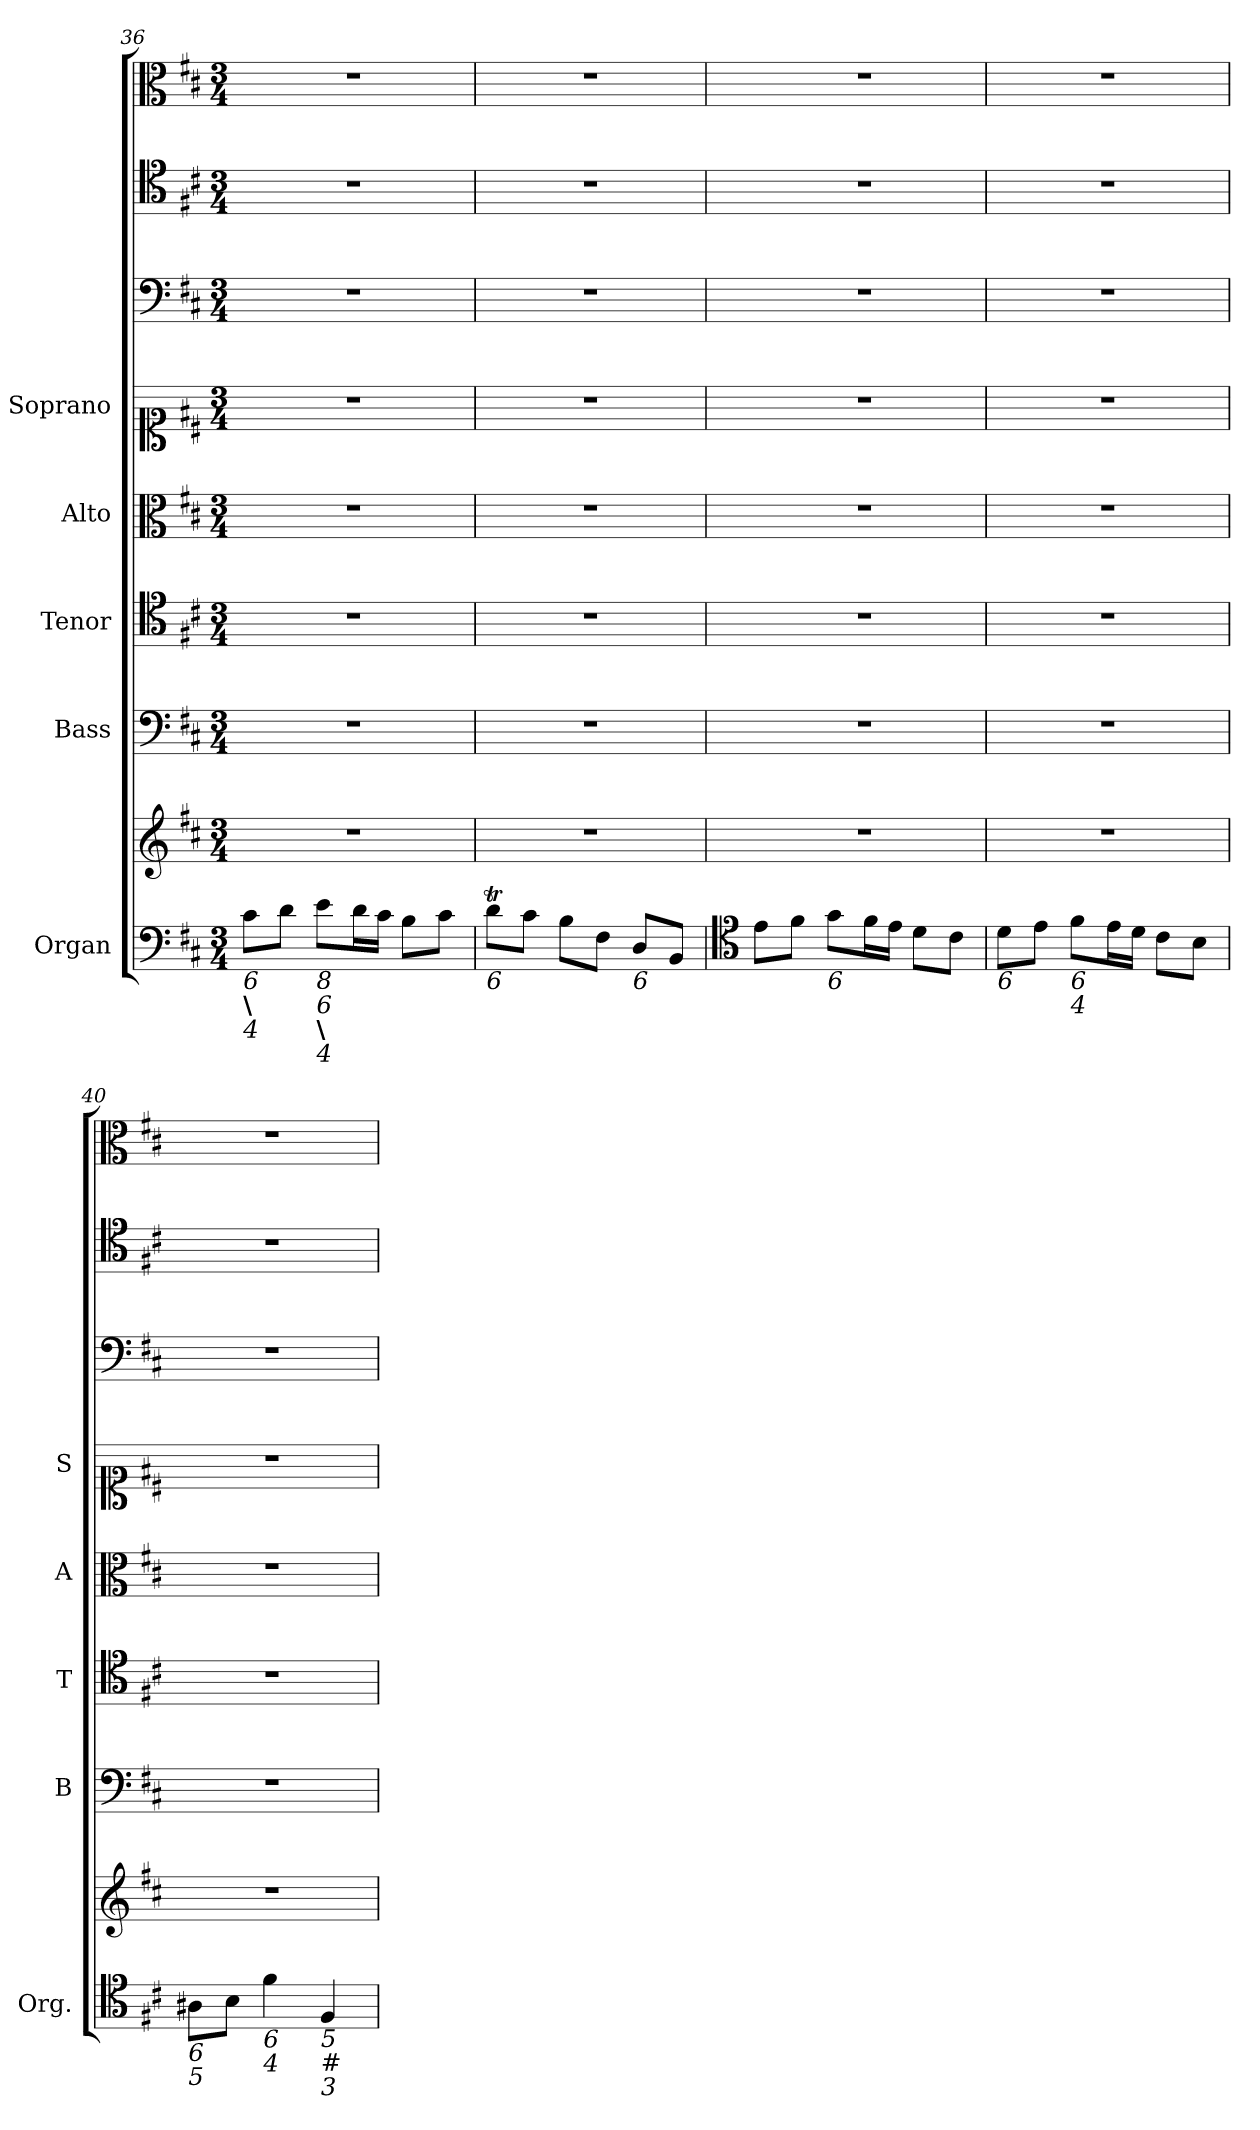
**kern	**kern	**kern	**kern	**kern	**kern	**kern	**kern	**kern
*part8	*part8	*part7	*part6	*part5	*part4	*part3	*part2	*part1
*staff9	*staff8	*staff7	*staff6	*staff5	*staff4	*staff3	*staff2	*staff1
*I"Organ	*	*I"Bass	*I"Tenor	*I"Alto	*I"Soprano	*	*	*
*I'Org.	*	*I'B	*I'T	*I'A	*I'S	*	*	*
*clefF4	*clefG2	*clefF4	*clefC4	*clefC3	*clefC1	*clefF4	*clefC4	*clefC3
*k[f#c#]	*k[f#c#]	*k[f#c#]	*k[f#c#]	*k[f#c#]	*k[f#c#]	*k[f#c#]	*k[f#c#]	*k[f#c#]
*D:	*D:	*D:	*D:	*D:	*D:	*D:	*D:	*D:
*M3/4	*M3/4	*M3/4	*M3/4	*M3/4	*M3/4	*M3/4	*M3/4	*M3/4
=36	=36	=36	=36	=36	=36	=36	=36	=36
!LO:TX:b:i:t=6	!	!	!	!	!	!	!	!
!LO:TX:b:B:t=\	!	!	!	!	!	!	!	!
!LO:TX:b:i:t=4	!	!	!	!	!	!	!	!
8c#\L	2.r	2.r	2.r	2.r	2.r	2.r	2.r	2.r
8d\J	.	.	.	.	.	.	.	.
!LO:TX:b:i:t=8	!	!	!	!	!	!	!	!
!LO:TX:b:i:t=6	!	!	!	!	!	!	!	!
!LO:TX:b:B:t=\	!	!	!	!	!	!	!	!
!LO:TX:b:i:t=4	!	!	!	!	!	!	!	!
8e\L	.	.	.	.	.	.	.	.
16d\L	.	.	.	.	.	.	.	.
16c#\JJ	.	.	.	.	.	.	.	.
8B\L	.	.	.	.	.	.	.	.
8c#\J	.	.	.	.	.	.	.	.
=37	=37	=37	=37	=37	=37	=37	=37	=37
!LO:TX:b:i:t=6	!	!	!	!	!	!	!	!
8dT\L	2.r	2.r	2.r	2.r	2.r	2.r	2.r	2.r
8c#\J	.	.	.	.	.	.	.	.
8B\L	.	.	.	.	.	.	.	.
8F#\J	.	.	.	.	.	.	.	.
!LO:TX:b:i:t=6	!	!	!	!	!	!	!	!
8D/L	.	.	.	.	.	.	.	.
8BB/J	.	.	.	.	.	.	.	.
=38	=38	=38	=38	=38	=38	=38	=38	=38
*clefC4	*	*	*	*	*	*	*	*
8e\L	2.r	2.r	2.r	2.r	2.r	2.r	2.r	2.r
8f#\J	.	.	.	.	.	.	.	.
!LO:TX:b:i:t=6	!	!	!	!	!	!	!	!
8g\L	.	.	.	.	.	.	.	.
16f#\L	.	.	.	.	.	.	.	.
16e\JJ	.	.	.	.	.	.	.	.
8d\L	.	.	.	.	.	.	.	.
8c#\J	.	.	.	.	.	.	.	.
=39	=39	=39	=39	=39	=39	=39	=39	=39
!LO:TX:b:i:t=6	!	!	!	!	!	!	!	!
8d\L	2.r	2.r	2.r	2.r	2.r	2.r	2.r	2.r
8e\J	.	.	.	.	.	.	.	.
!LO:TX:b:i:t=6	!	!	!	!	!	!	!	!
!LO:TX:b:i:t=4	!	!	!	!	!	!	!	!
8f#\L	.	.	.	.	.	.	.	.
16e\L	.	.	.	.	.	.	.	.
16d\JJ	.	.	.	.	.	.	.	.
8c#\L	.	.	.	.	.	.	.	.
8B\J	.	.	.	.	.	.	.	.
!!LO:LB:g=z
=40	=40	=40	=40	=40	=40	=40	=40	=40
!LO:TX:b:i:t=6	!	!	!	!	!	!	!	!
!LO:TX:b:i:t=5	!	!	!	!	!	!	!	!
8A#X\L	2.r	2.r	2.r	2.r	2.r	2.r	2.r	2.r
8B\J	.	.	.	.	.	.	.	.
!LO:TX:b:i:t=6	!	!	!	!	!	!	!	!
!LO:TX:b:i:t=4	!	!	!	!	!	!	!	!
4f#\	.	.	.	.	.	.	.	.
!LO:TX:b:i:t=5	!	!	!	!	!	!	!	!
!LO:TX:b:t=#	!	!	!	!	!	!	!	!
!LO:TX:b:i:t=3	!	!	!	!	!	!	!	!
4F#/	.	.	.	.	.	.	.	.
=	=	=	=	=	=	=	=	=
*-	*-	*-	*-	*-	*-	*-	*-	*-
